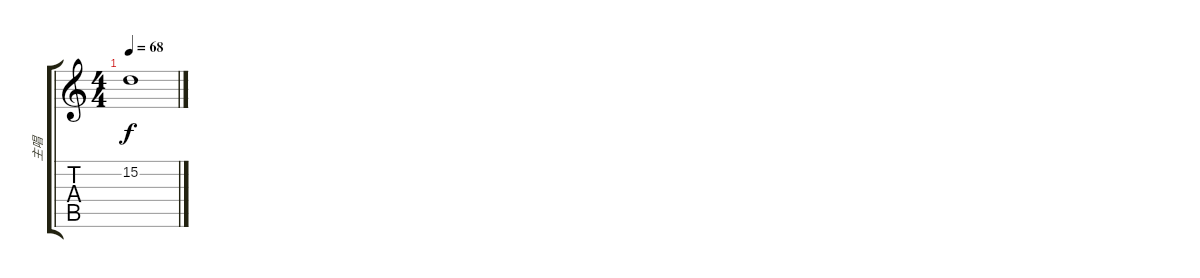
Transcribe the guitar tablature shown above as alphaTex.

\track ("主唱" "主唱") {instrument trumpet}
\staff {score tabs}
\tuning (E4 B3 G3 D3 A2 E2) {hide}
\ts (4 4)
\tempo 68
\clef g2
\ks c
15.2.1{dy f}
